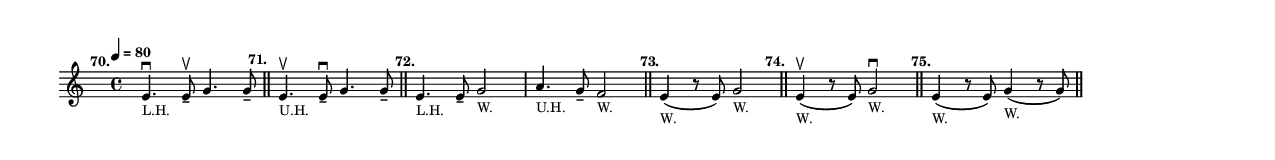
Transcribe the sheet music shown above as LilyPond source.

\version "2.24.1"
\language "english"
\paper {
    #(set-paper-size "letter")
}

\layout {
  #(layout-set-staff-size 12)
  indent = #0
}

\score {
    \layout {
        \context {
            \Score
            \omit BarNumber
        }
    }
    \new Staff \with {
        % \magnifyStaff #5/7
    } {
        \relative {
            \time 4/4
            \tempo \markup \concat { \note {4} #1 " = 80" }
            e'4. \downbow
            ^\markup \bold \translate #'(-5 . 0) "70."
            _"L.H."
            e8 -- \upbow
            g4. g8 --
            \bar "||"
            | e4. \upbow
            ^\markup \bold \translate #'(-3 . 0) "71."
            _"U.H."
            e8 -- \downbow
            g4. g8 --
            \bar "||"
            | e4. 
            ^\markup \bold \translate #'(-2 . 0) "72."
            _"L.H."
            e8 -- g2 _"W."
            | a4. _"U.H." g8 -- f2 _"W."
            \bar "||"
            | e4 ( 
            ^\markup \bold \translate #'(-2 . 0) "73."
            _"W."
            r8 e8 )  g2 _"W."
            \bar "||"
            | e4 \upbow ( 
            ^\markup \bold \translate #'(-3 . 0) "74."
            _"W."
            r8 e8 ) g2 \downbow _"W."
            \bar "||"
            | e4 (
            ^\markup \bold \translate #'(-2 . 0) "75."
            _"W."
            r8 e8 ) g4 ( _"W." r8 g8 ) 
            \bar "||"
        }
    }
}
